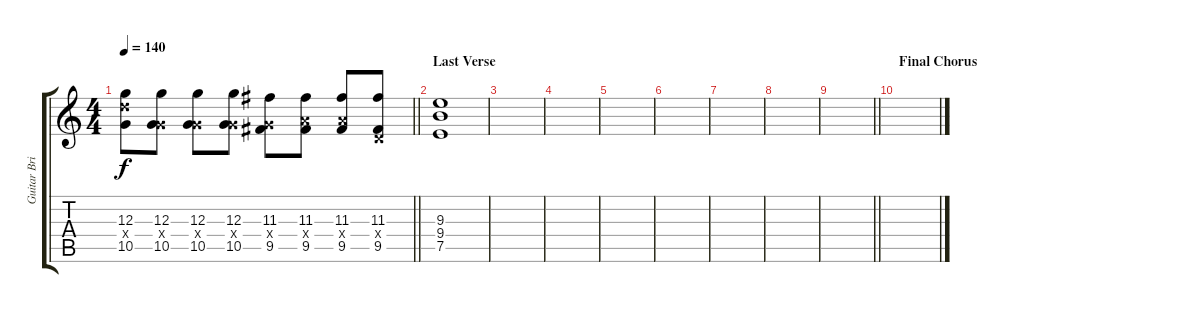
\track ("Guitar Bridge (optional)" "Guitar Bri") {mute instrument acousticguitarsteel}
\staff {score tabs}
\tuning (E4 B3 G3 D3 A2 E2) {hide}
\ts (4 4)
\tempo 140
\clef g2
\barLineRight lightlight
\ks c
(12.3 12.4{x} 10.5).8{dy f} (12.3 5.4{x} 10.5).8 (12.3 5.4{x} 10.5).8 (12.3 5.4{x} 10.5).8 (11.3 5.4{x} 9.5).8 (11.3 7.4{x} 9.5).8 (11.3 7.4{x} 9.5).8 (11.3 0.4{x} 9.5).8 |
\section ("" "Last Verse")
(9.3 9.4 7.5).1 |
|
|
|
|
|
|
\barLineRight lightlight
|
\section ("" "Final Chorus")
